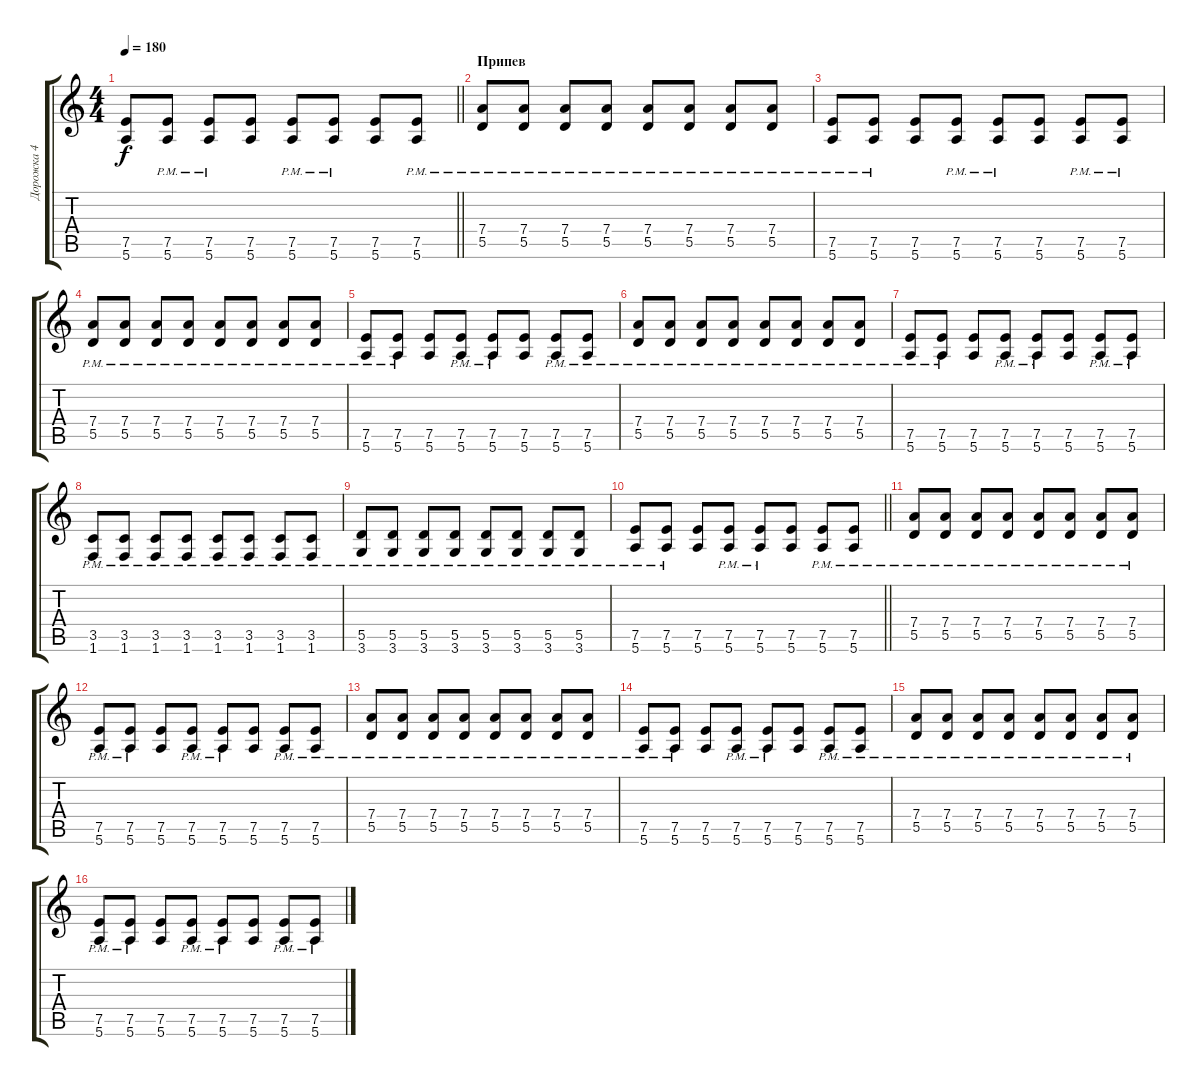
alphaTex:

\track ("Дорожка 4" "Дорожка 4") {instrument overdrivenguitar}
\staff {score tabs}
\tuning (E4 B3 G3 D3 A2 E2) {hide}
\ts (4 4)
\tempo 180
\clef g2
\barLineRight lightlight
\ks c
(7.5 5.6).8{dy f} (7.5{pm} 5.6{pm}).8 (7.5{pm} 5.6{pm}).8 (7.5 5.6).8 (7.5{pm} 5.6{pm}).8 (7.5{pm} 5.6{pm}).8 (7.5 5.6).8 (7.5{pm} 5.6{pm}).8 |
\section ("" "Припев")
(7.4{pm} 5.5{pm}).8 (7.4{pm} 5.5{pm}).8 (7.4{pm} 5.5{pm}).8 (7.4{pm} 5.5{pm}).8 (7.4{pm} 5.5{pm}).8 (7.4{pm} 5.5{pm}).8 (7.4{pm} 5.5{pm}).8 (7.4{pm} 5.5{pm}).8 |
(7.5{pm} 5.6{pm}).8 (7.5{pm} 5.6{pm}).8 (7.5 5.6).8 (7.5{pm} 5.6{pm}).8 (7.5{pm} 5.6{pm}).8 (7.5 5.6).8 (7.5{pm} 5.6{pm}).8 (7.5{pm} 5.6{pm}).8 |
(7.4{pm} 5.5{pm}).8 (7.4{pm} 5.5{pm}).8 (7.4{pm} 5.5{pm}).8 (7.4{pm} 5.5{pm}).8 (7.4{pm} 5.5{pm}).8 (7.4{pm} 5.5{pm}).8 (7.4{pm} 5.5{pm}).8 (7.4{pm} 5.5{pm}).8 |
(7.5{pm} 5.6{pm}).8 (7.5{pm} 5.6{pm}).8 (7.5 5.6).8 (7.5{pm} 5.6{pm}).8 (7.5{pm} 5.6{pm}).8 (7.5 5.6).8 (7.5{pm} 5.6{pm}).8 (7.5{pm} 5.6{pm}).8 |
(7.4{pm} 5.5{pm}).8 (7.4{pm} 5.5{pm}).8 (7.4{pm} 5.5{pm}).8 (7.4{pm} 5.5{pm}).8 (7.4{pm} 5.5{pm}).8 (7.4{pm} 5.5{pm}).8 (7.4{pm} 5.5{pm}).8 (7.4{pm} 5.5{pm}).8 |
(7.5{pm} 5.6{pm}).8 (7.5{pm} 5.6{pm}).8 (7.5 5.6).8 (7.5{pm} 5.6{pm}).8 (7.5{pm} 5.6{pm}).8 (7.5 5.6).8 (7.5{pm} 5.6{pm}).8 (7.5{pm} 5.6{pm}).8 |
(3.5{pm} 1.6{pm}).8 (3.5{pm} 1.6{pm}).8 (3.5{pm} 1.6{pm}).8 (3.5{pm} 1.6{pm}).8 (3.5{pm} 1.6{pm}).8 (3.5{pm} 1.6{pm}).8 (3.5{pm} 1.6{pm}).8 (3.5{pm} 1.6{pm}).8 |
(5.5{pm} 3.6{pm}).8 (5.5{pm} 3.6{pm}).8 (5.5{pm} 3.6{pm}).8 (5.5{pm} 3.6{pm}).8 (5.5{pm} 3.6{pm}).8 (5.5{pm} 3.6{pm}).8 (5.5{pm} 3.6{pm}).8 (5.5{pm} 3.6{pm}).8 |
\barLineRight lightlight
(7.5{pm} 5.6{pm}).8 (7.5{pm} 5.6{pm}).8 (7.5 5.6).8 (7.5{pm} 5.6{pm}).8 (7.5{pm} 5.6{pm}).8 (7.5 5.6).8 (7.5{pm} 5.6{pm}).8 (7.5{pm} 5.6{pm}).8 |
(7.4{pm} 5.5{pm}).8 (7.4{pm} 5.5{pm}).8 (7.4{pm} 5.5{pm}).8 (7.4{pm} 5.5{pm}).8 (7.4{pm} 5.5{pm}).8 (7.4{pm} 5.5{pm}).8 (7.4{pm} 5.5{pm}).8 (7.4{pm} 5.5{pm}).8 |
(7.5{pm} 5.6{pm}).8 (7.5{pm} 5.6{pm}).8 (7.5 5.6).8 (7.5{pm} 5.6{pm}).8 (7.5{pm} 5.6{pm}).8 (7.5 5.6).8 (7.5{pm} 5.6{pm}).8 (7.5{pm} 5.6{pm}).8 |
(7.4{pm} 5.5{pm}).8 (7.4{pm} 5.5{pm}).8 (7.4{pm} 5.5{pm}).8 (7.4{pm} 5.5{pm}).8 (7.4{pm} 5.5{pm}).8 (7.4{pm} 5.5{pm}).8 (7.4{pm} 5.5{pm}).8 (7.4{pm} 5.5{pm}).8 |
(7.5{pm} 5.6{pm}).8 (7.5{pm} 5.6{pm}).8 (7.5 5.6).8 (7.5{pm} 5.6{pm}).8 (7.5{pm} 5.6{pm}).8 (7.5 5.6).8 (7.5{pm} 5.6{pm}).8 (7.5{pm} 5.6{pm}).8 |
(7.4{pm} 5.5{pm}).8 (7.4{pm} 5.5{pm}).8 (7.4{pm} 5.5{pm}).8 (7.4{pm} 5.5{pm}).8 (7.4{pm} 5.5{pm}).8 (7.4{pm} 5.5{pm}).8 (7.4{pm} 5.5{pm}).8 (7.4{pm} 5.5{pm}).8 |
(7.5{pm} 5.6{pm}).8 (7.5{pm} 5.6{pm}).8 (7.5 5.6).8 (7.5{pm} 5.6{pm}).8 (7.5{pm} 5.6{pm}).8 (7.5 5.6).8 (7.5{pm} 5.6{pm}).8 (7.5{pm} 5.6{pm}).8
